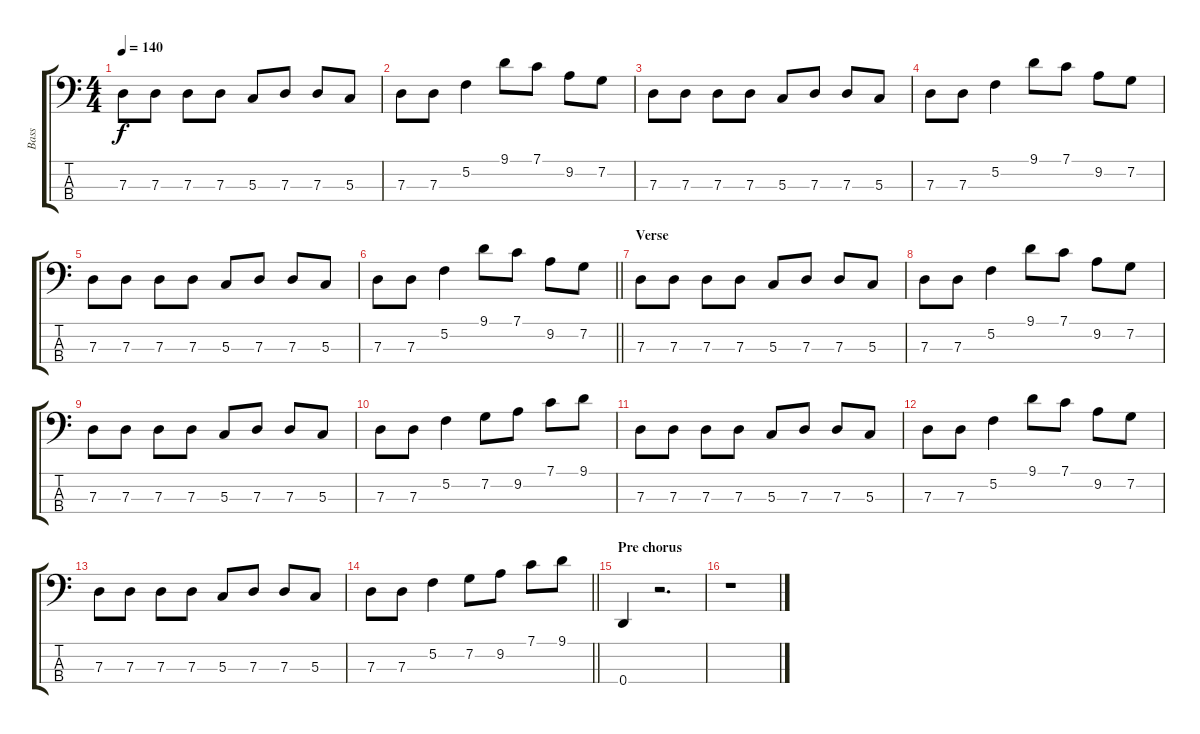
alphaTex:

\track ("Bass" "Bass") {instrument electricbassfinger}
\staff {score tabs}
\tuning (F2 C2 G1 D1) {hide}
\ts (4 4)
\tempo 140
\clef f4
\ks c
7.3.8{dy f} 7.3.8 7.3.8 7.3.8 5.3.8 7.3.8 7.3.8 5.3.8 |
7.3.8 7.3.8 5.2.4 9.1.8 7.1.8 9.2.8 7.2.8 |
7.3.8 7.3.8 7.3.8 7.3.8 5.3.8 7.3.8 7.3.8 5.3.8 |
7.3.8 7.3.8 5.2.4 9.1.8 7.1.8 9.2.8 7.2.8 |
7.3.8 7.3.8 7.3.8 7.3.8 5.3.8 7.3.8 7.3.8 5.3.8 |
\barLineRight lightlight
7.3.8 7.3.8 5.2.4 9.1.8 7.1.8 9.2.8 7.2.8 |
\section ("" "Verse")
7.3.8 7.3.8 7.3.8 7.3.8 5.3.8 7.3.8 7.3.8 5.3.8 |
7.3.8 7.3.8 5.2.4 9.1.8 7.1.8 9.2.8 7.2.8 |
7.3.8 7.3.8 7.3.8 7.3.8 5.3.8 7.3.8 7.3.8 5.3.8 |
7.3.8 7.3.8 5.2.4 7.2.8 9.2.8 7.1.8 9.1.8 |
7.3.8 7.3.8 7.3.8 7.3.8 5.3.8 7.3.8 7.3.8 5.3.8 |
7.3.8 7.3.8 5.2.4 9.1.8 7.1.8 9.2.8 7.2.8 |
7.3.8 7.3.8 7.3.8 7.3.8 5.3.8 7.3.8 7.3.8 5.3.8 |
\barLineRight lightlight
7.3.8 7.3.8 5.2.4 7.2.8 9.2.8 7.1.8 9.1.8 |
\section ("" "Pre chorus")
0.4.4 r.2{d} |
r.1
